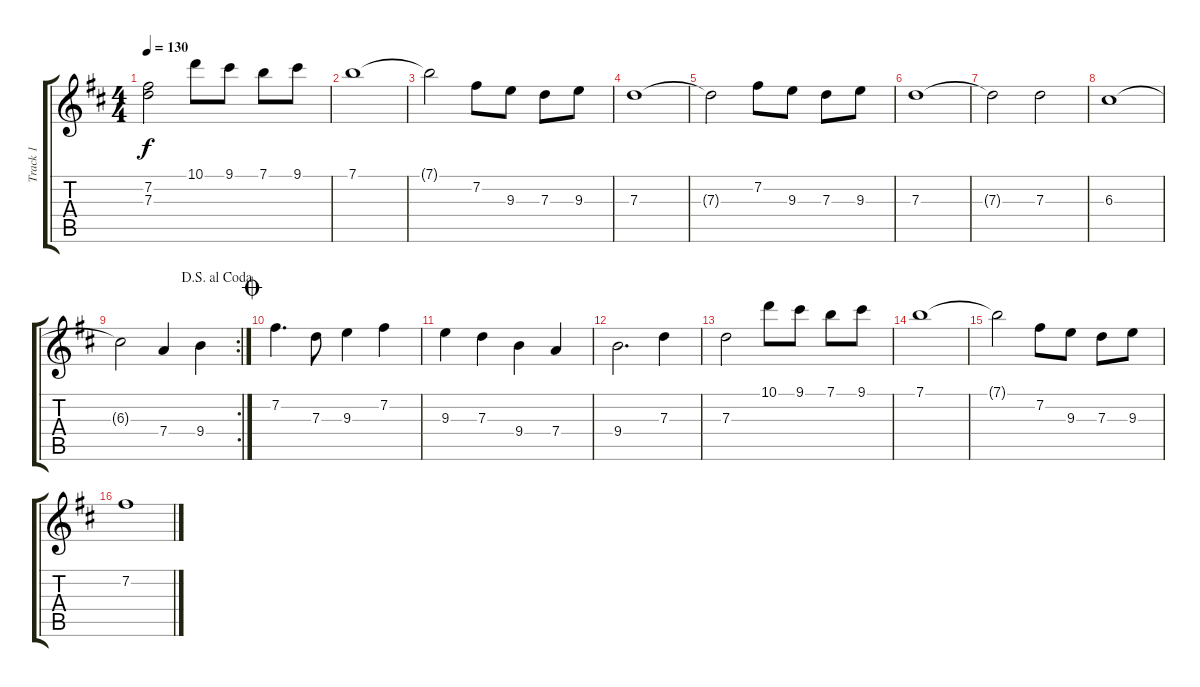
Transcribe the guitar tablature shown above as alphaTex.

\track ("Track 1" "Track 1") {instrument electricguitarclean}
\staff {score tabs}
\tuning (E4 B3 G3 D3 A2 E2) {hide}
\ts (4 4)
\tempo 130
\clef g2
\ks d
(7.2{t} 7.3{t}).2{dy f} 10.1.8 9.1.8 7.1.8 9.1.8 |
7.1.1 |
7.1{t}.2 7.2.8 9.3.8 7.3.8 9.3.8 |
7.3.1 |
7.3{t}.2 7.2.8 9.3.8 7.3.8 9.3.8 |
7.3.1 |
7.3{t}.2 7.3.2 |
6.3.1 |
\rc 2
\jump dalsegnoalcoda
6.3{t}.2 7.4.4 9.4.4 |
\jump coda
7.2.4{d} 7.3.8 9.3.4 7.2.4 |
9.3.4 7.3.4 9.4.4 7.4.4 |
9.4.2{d} 7.3.4 |
7.3.2 10.1.8 9.1.8 7.1.8 9.1.8 |
7.1.1 |
7.1{t}.2 7.2.8 9.3.8 7.3.8 9.3.8 |
7.2.1
